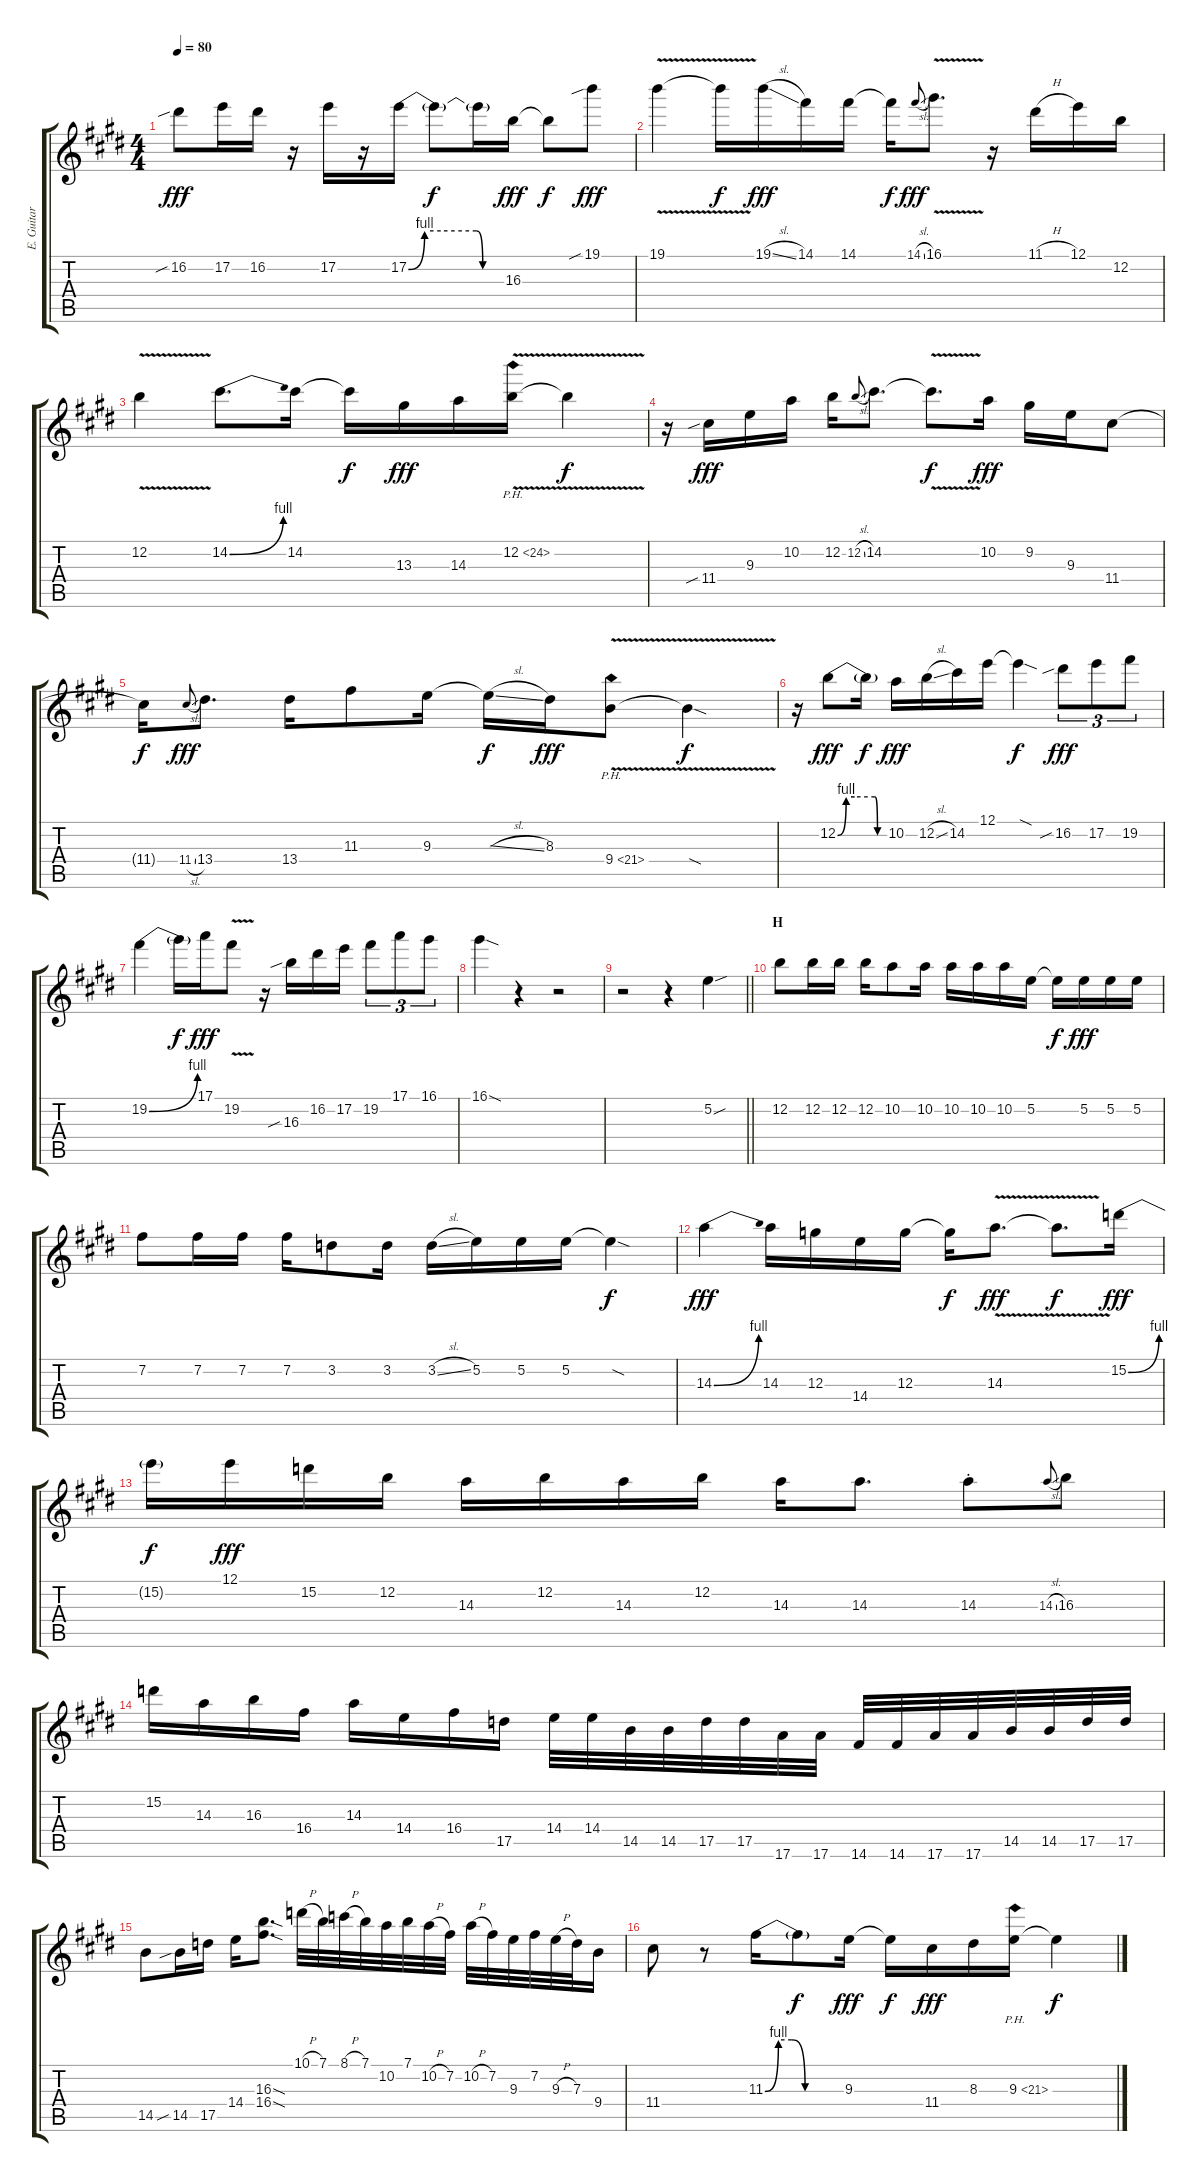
\track ("E. Guitar I" "E. Guitar ") {instrument overdrivenguitar}
\staff {score tabs}
\tuning (E4 B3 G3 D3 A2 E2) {hide}
\ts (4 4)
\tempo 80
\clef g2
\ks e
16.2{sib}.8{dy fff} 17.2.16 16.2.16 r.16 17.2.16 r.16 17.2{be (custom 0 0 10 4 20 4 42 4 46 0 60 0)}.16 17.2{t}.8{dy f} 17.2{t}.16 16.3.16{dy fff} 16.3{t}.8{dy f} 19.1{sib}.8{dy fff} |
19.1{v}.4 19.1{t}.16{dy f} 19.1{sl}.16{dy fff} 14.1.16 14.1.16 14.1{t}.16{dy f} 14.1{sl}.8{gr onbeat dy fff} 16.1{v}.8{d} r.16 11.1{h}.16 12.1.16 12.2.16 |
12.2{v}.4 14.2{be (bend 0 0 60 4)}.8{d} 14.2.16 14.2{t}.16{dy f} 13.3.16{dy fff} 14.3.16 12.2{ph 12 v}.16 12.2{t}.4{dy f} |
r.16 11.4{sib}.16{dy fff} 9.3.16 10.2.16 12.2.16 12.2{sl}.8{gr onbeat} 14.2.8{d} 14.2{v t}.8{d dy f} 10.2.16{dy fff} 9.2.16 9.3.16 11.4.8 |
11.4{t}.16{dy f} 11.4{sl}.8{gr onbeat dy fff} 13.4.8{d} 13.4.16 11.3.8 9.3.16 9.3{sl t}.16{dy f} 8.3.16{dy fff} 9.4{ph 12 v}.8 9.4{sod t}.4{dy f} |
r.16 12.2{be (custom 0 0 10 4 20 4 44 4 47 0 60 0)}.8{dy fff} 12.2{t}.16{dy f} 10.2.16{dy fff} 12.2{sl}.16 14.2.16 12.1.16 12.1{sod t}.4{dy f} 16.2{sib}.8{tu (3 2) dy fff} 17.2.8{tu (3 2)} 19.2.8{tu (3 2)} |
19.2{be (bend 0 0 60 4)}.4 19.2{t}.16{dy f} 17.1.16{dy fff} 19.2{v}.8 r.16 16.3{sib}.16 16.2.16 17.2.16 19.2.8{tu (3 2)} 17.1.8{tu (3 2)} 16.1.8{tu (3 2)} |
16.1{sod}.4 r.4 r.2 |
\barLineRight lightlight
r.2 r.4 5.2{sou}.4 |
\section ("" "H")
12.2.8 12.2.16 12.2.16 12.2.16 10.2.8 10.2.16 10.2.16 10.2.16 10.2.16 5.2.16 5.2{t}.16{dy f} 5.2.16{dy fff} 5.2.16 5.2.16 |
7.2.8 7.2.16 7.2.16 7.2.16 3.2.8 3.2.16 3.2{sl}.16 5.2.16 5.2.16 5.2.16 5.2{sod t}.4{dy f} |
14.3{be (bend 0 0 60 4)}.4{dy fff} 14.3.16 12.3.16 14.4.16 12.3.16 12.3{t}.16{dy f} 14.3{v}.8{d dy fff} 14.3{t}.8{d dy f} 15.2{be (bend 0 0 60 4)}.16{dy fff} |
15.2{t}.16{dy f} 12.1.16{dy fff} 15.2.16 12.2.16 14.3.16 12.2.16 14.3.16 12.2.16 14.3.16 14.3.8{d} 14.3{st}.8 14.3{sl}.8{gr onbeat} 16.3.8 |
15.2.16 14.3.16 16.3.16 16.4.16 14.3.16 14.4.16 16.4.16 17.5.16 14.4.32 14.4.32 14.5.32 14.5.32 17.5.32 17.5.32 17.6.32 17.6.32 14.6.32 14.6.32 17.6.32 17.6.32 14.5.32 14.5.32 17.5.32 17.5.32 |
14.5.8 14.5{sib}.16 17.5.16 14.4.16 (16.3{sod} 16.4{sod}).8{d} 10.1{h}.32 7.1.32 8.1{h}.32 7.1.32 10.2.32 7.1.32 10.2{h}.32 7.2.32 10.2{h}.32 7.2.32 9.3.32 7.2.32 9.3{h}.32 7.3.32 9.4.16 |
11.4.8 r.8 11.3{be (custom 0 0 10 4 20 4 30 0 60 0)}.16 11.3{t}.8{dy f} 9.3.16{dy fff} 9.3{t}.16{dy f} 11.4.16{dy fff} 8.3.16 9.3{ph 12}.16 9.3{t}.4{dy f}
